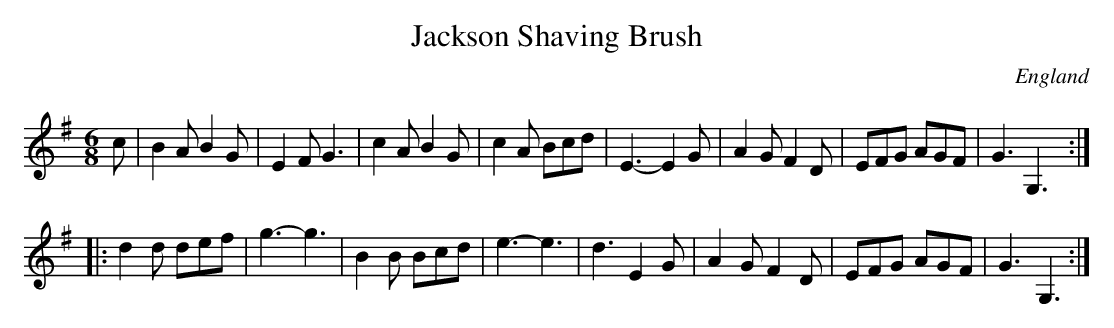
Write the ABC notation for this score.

X:1
T:Jackson Shaving Brush
M:6/8
O:England
K:G major
c|B2A B2G|E2F G3|c2A B2G|c2A Bcd|\
E3-E2G|A2GF2D|EFG AGF|G3 G,3:|
|:d2d def|g3-g3|B2B Bcd|e3-e3|\
d3 E2G|A2G F2D|EFG AGF|G3G,3:|
